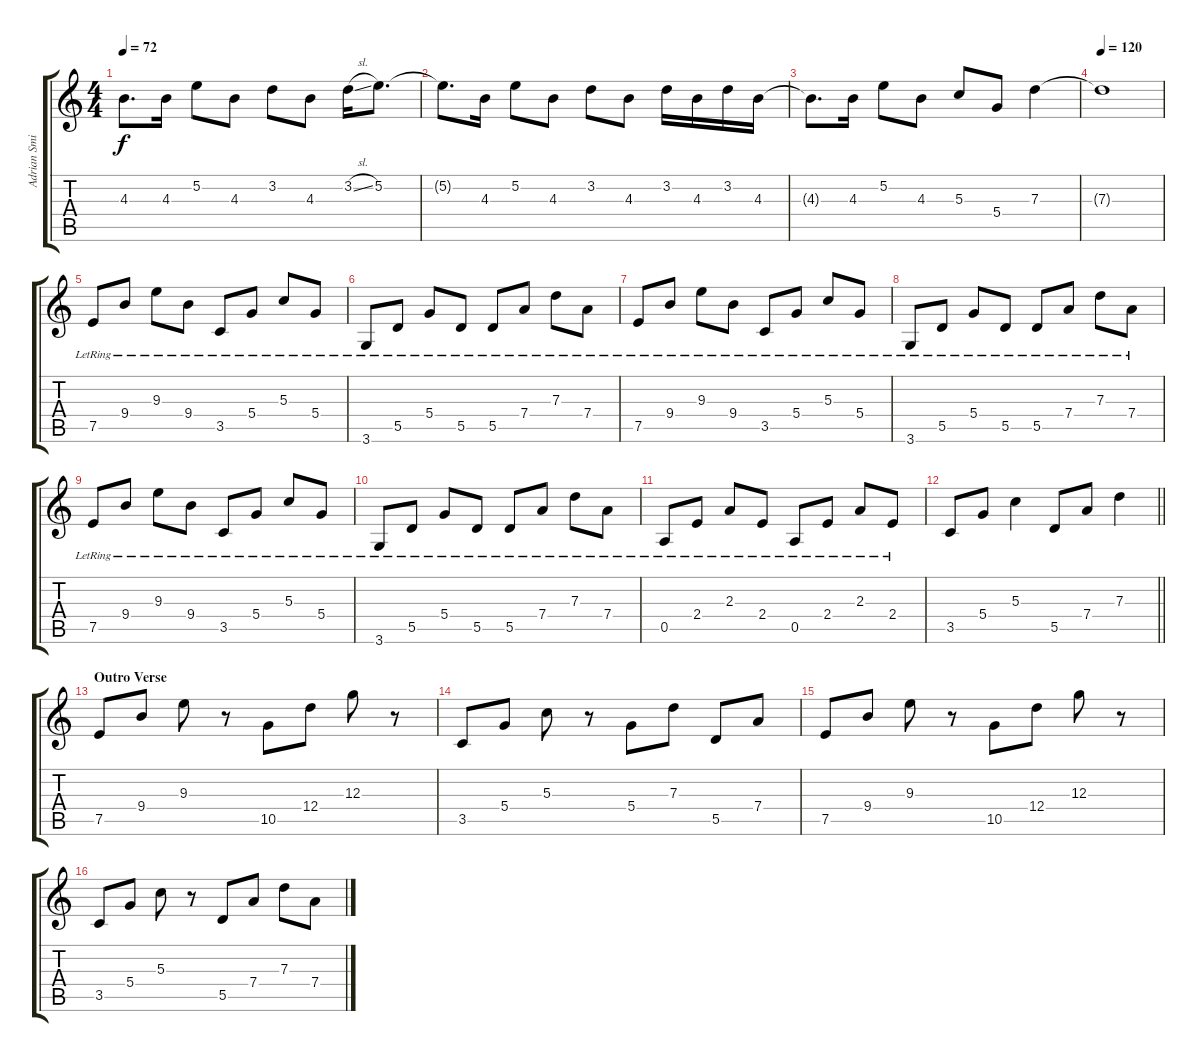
\track ("Adrian Smith" "Adrian Smi") {instrument overdrivenguitar}
\staff {score tabs}
\tuning (E4 B3 G3 D3 A2 E2) {hide}
\ts (4 4)
\tempo 72
\clef g2
\ks c
4.3{t}.8{d dy f} 4.3.16 5.2.8 4.3.8 3.2.8 4.3.8 3.2{sl}.16 5.2.8{d} |
5.2{t}.8{d} 4.3.16 5.2.8 4.3.8 3.2.8 4.3.8 3.2.16 4.3.16 3.2.16 4.3.16 |
4.3{t}.8{d} 4.3.16 5.2.8 4.3.8 5.3.8 5.4.8 7.3.4 |
\tempo 120
7.3{t}.1 |
7.5{lr}.8 9.4{lr}.8 9.3{lr}.8 9.4{lr}.8 3.5{lr}.8 5.4{lr}.8 5.3{lr}.8 5.4{lr}.8 |
3.6{lr}.8 5.5{lr}.8 5.4{lr}.8 5.5{lr}.8 5.5{lr}.8 7.4{lr}.8 7.3{lr}.8 7.4{lr}.8 |
7.5{lr}.8 9.4{lr}.8 9.3{lr}.8 9.4{lr}.8 3.5{lr}.8 5.4{lr}.8 5.3{lr}.8 5.4{lr}.8 |
3.6{lr}.8 5.5{lr}.8 5.4{lr}.8 5.5{lr}.8 5.5{lr}.8 7.4{lr}.8 7.3{lr}.8 7.4{lr}.8 |
7.5{lr}.8 9.4{lr}.8 9.3{lr}.8 9.4{lr}.8 3.5{lr}.8 5.4{lr}.8 5.3{lr}.8 5.4{lr}.8 |
3.6{lr}.8 5.5{lr}.8 5.4{lr}.8 5.5{lr}.8 5.5{lr}.8 7.4{lr}.8 7.3{lr}.8 7.4{lr}.8 |
0.5{lr}.8 2.4{lr}.8 2.3{lr}.8 2.4{lr}.8 0.5{lr}.8 2.4{lr}.8 2.3{lr}.8 2.4{lr}.8 |
\barLineRight lightlight
3.5.8 5.4.8 5.3.4 5.5.8 7.4.8 7.3.4 |
\section ("" "Outro Verse")
7.5.8 9.4.8 9.3.8 r.8 10.5.8 12.4.8 12.3.8 r.8 |
3.5.8 5.4.8 5.3.8 r.8 5.4.8 7.3.8 5.5.8 7.4.8 |
7.5.8 9.4.8 9.3.8 r.8 10.5.8 12.4.8 12.3.8 r.8 |
3.5.8 5.4.8 5.3.8 r.8 5.5.8 7.4.8 7.3.8 7.4.8
